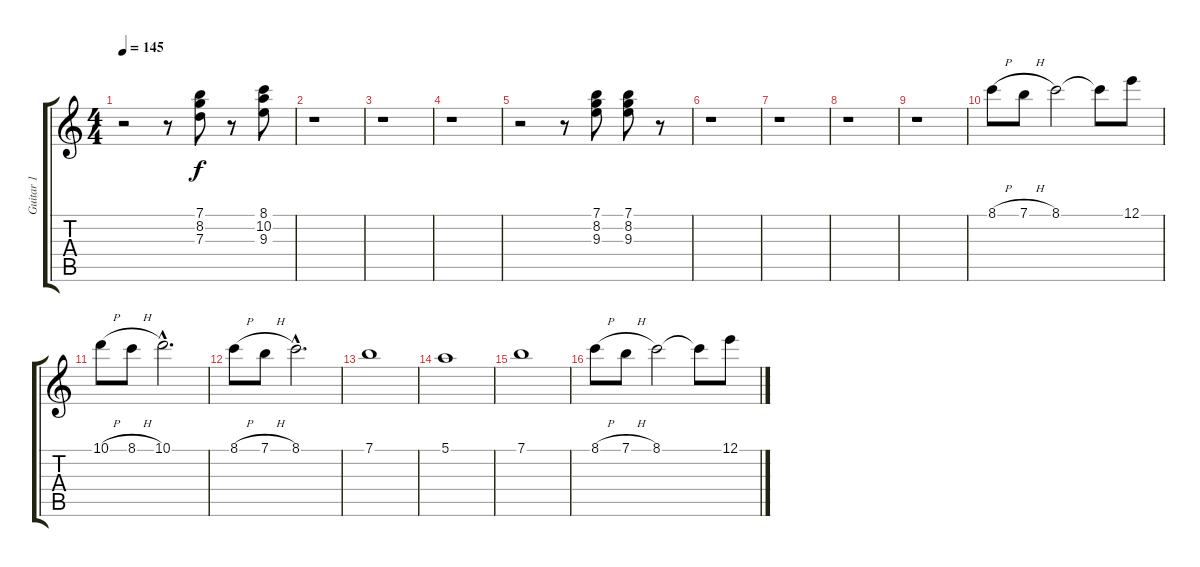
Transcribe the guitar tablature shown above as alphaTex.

\track ("Guitar 1" "Guitar 1") {instrument distortionguitar}
\staff {score tabs}
\tuning (E4 B3 G3 D3 A2 E2) {hide}
\ts (4 4)
\tempo 145
\clef g2
\ks c
r.2{dy f} r.8 (7.1 8.2 7.3).8 r.8 (8.1 10.2 9.3).8 |
r.1 |
r.1 |
r.1 |
r.2 r.8 (7.1 8.2 9.3).8 (7.1 8.2 9.3).8 r.8 |
r.1 |
r.1 |
r.1 |
r.1 |
8.1{h}.8 7.1{h}.8 8.1.2 8.1{t}.8 12.1.8 |
10.1{h}.8 8.1{h}.8 10.1{hac}.2{d} |
8.1{h}.8 7.1{h}.8 8.1{hac}.2{d} |
7.1.1 |
5.1.1 |
7.1.1 |
8.1{h}.8 7.1{h}.8 8.1.2 8.1{t}.8 12.1.8
